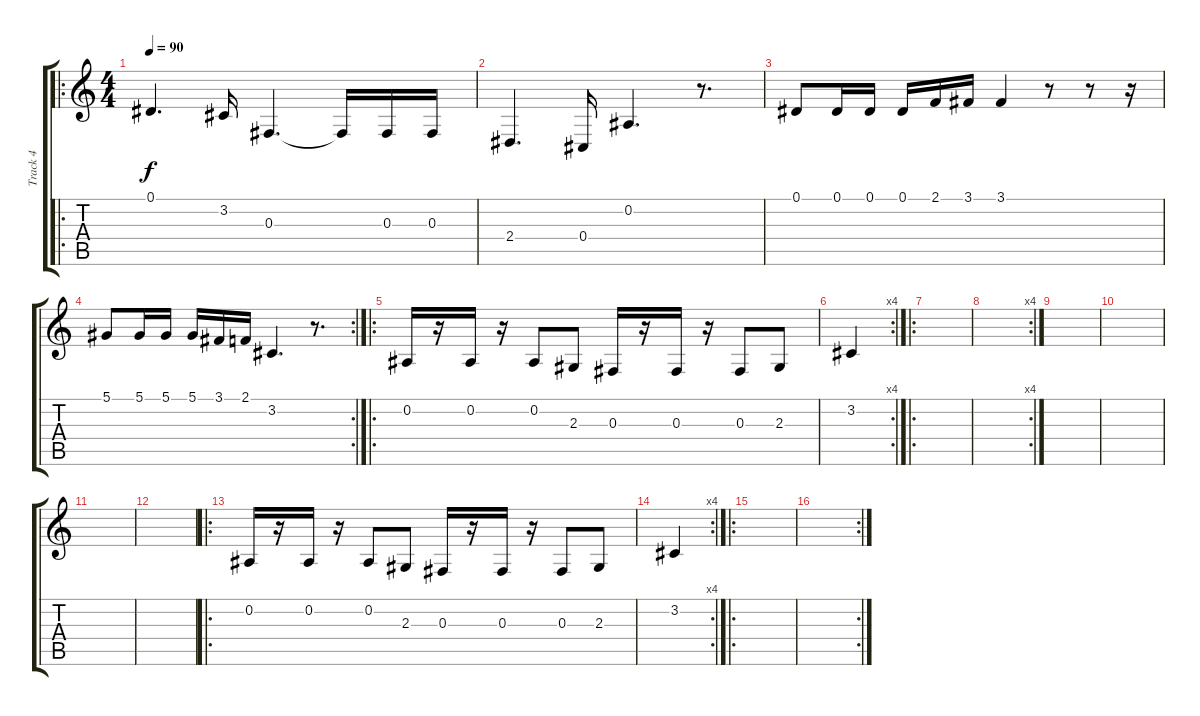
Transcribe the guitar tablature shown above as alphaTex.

\track ("Track 4" "Track 4") {instrument violin}
\staff {score tabs}
\tuning (Eb4 Bb3 Gb3 Db3 Ab2 Eb2) {hide}
\ro
\ts (4 4)
\tempo 90
\clef g2
\ks c
0.1.4{d dy f} 3.2.16 0.3.4{d} 0.3{t}.16 0.3.16 0.3.16 |
2.4.4{d} 0.4.16 0.2.4{d} r.8{d} |
0.1.8 0.1.16 0.1.16 0.1.16 2.1.16 3.1.16 3.1.4 r.8 r.8 r.16 |
\rc 2
5.1.8 5.1.16 5.1.16 5.1.16 3.1.16 2.1.16 3.2.4{d} r.8{d} |
\ro
0.2.16 r.16 0.2.16 r.16 0.2.8 2.3.8 0.3.16 r.16 0.3.16 r.16 0.3.8 2.3.8 |
\rc 4
3.2.4 |
\ro
|
\rc 4
|
|
|
|
|
\ro
0.2.16 r.16 0.2.16 r.16 0.2.8 2.3.8 0.3.16 r.16 0.3.16 r.16 0.3.8 2.3.8 |
\rc 4
3.2.4 |
\ro
|
\rc 2
